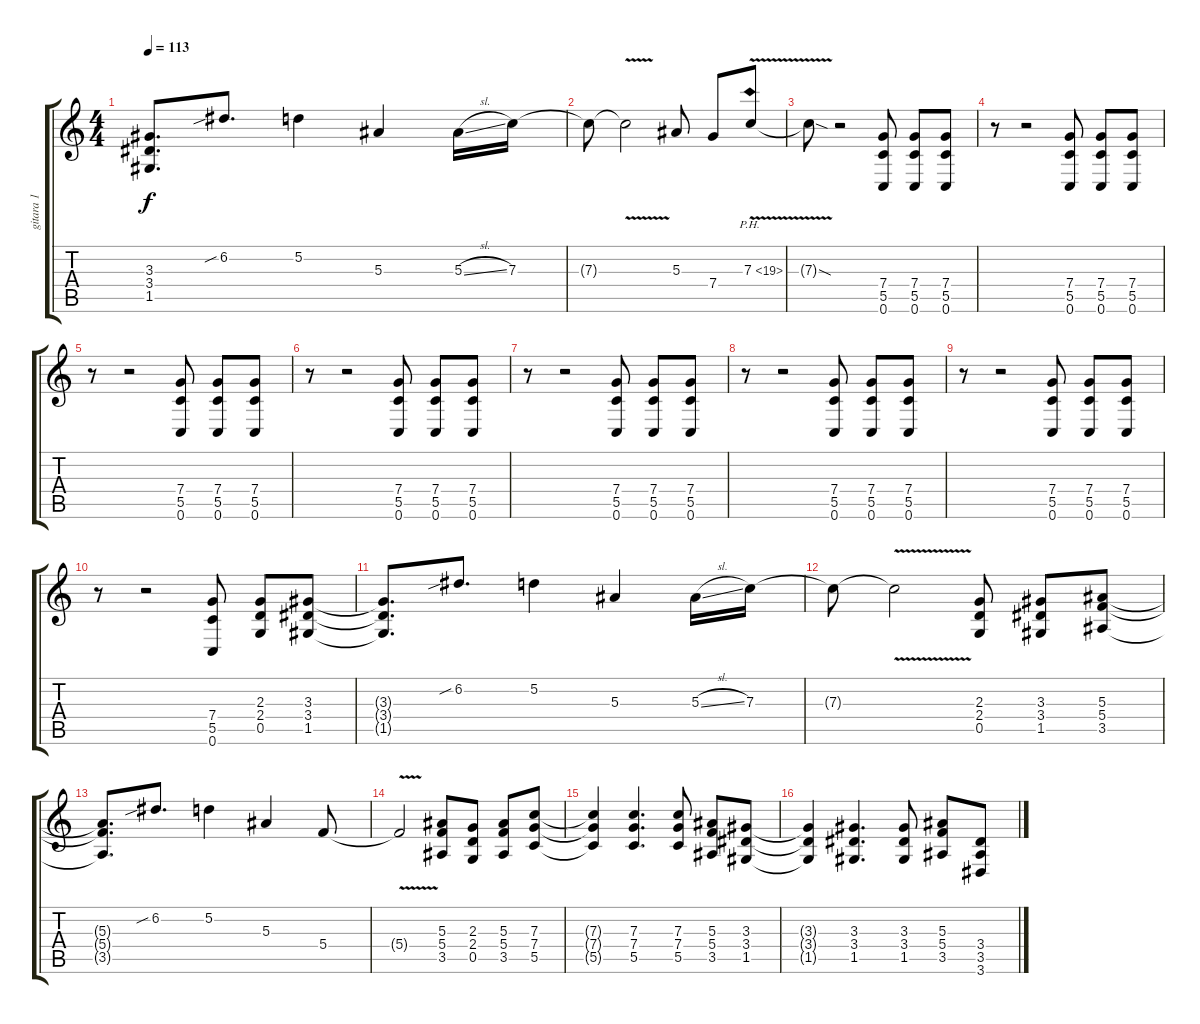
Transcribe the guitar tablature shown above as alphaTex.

\track ("gitara 1" "gitara 1") {instrument distortionguitar}
\staff {score tabs}
\tuning (D4 A3 F3 C3 G2 C2) {hide}
\ts (4 4)
\tempo 113
\clef g2
\ks c
(3.3{t} 3.4{t} 1.5{t}).8{d dy f} 6.2{sib}.8{d} 5.2.4 5.3.4 5.3{sl}.16 7.3.16 |
7.3{t}.8 7.3{v t}.2 5.3.8 7.4.8 7.3{ph 12 v}.8 |
7.3{sod t}.8 r.2 (7.4 5.5 0.6).8 (7.4 5.5 0.6).8 (7.4 5.5 0.6).8 |
r.8 r.2 (7.4 5.5 0.6).8 (7.4 5.5 0.6).8 (7.4 5.5 0.6).8 |
r.8 r.2 (7.4 5.5 0.6).8 (7.4 5.5 0.6).8 (7.4 5.5 0.6).8 |
r.8 r.2 (7.4 5.5 0.6).8 (7.4 5.5 0.6).8 (7.4 5.5 0.6).8 |
r.8 r.2 (7.4 5.5 0.6).8 (7.4 5.5 0.6).8 (7.4 5.5 0.6).8 |
r.8 r.2 (7.4 5.5 0.6).8 (7.4 5.5 0.6).8 (7.4 5.5 0.6).8 |
r.8 r.2 (7.4 5.5 0.6).8 (7.4 5.5 0.6).8 (7.4 5.5 0.6).8 |
r.8 r.2 (7.4 5.5 0.6).8 (2.3 2.4 0.5).8 (3.3 3.4 1.5).8 |
(3.3{t} 3.4{t} 1.5{t}).8{d} 6.2{sib}.8{d} 5.2.4 5.3.4 5.3{sl}.16 7.3.16 |
7.3{t}.8 7.3{v t}.2 (2.3 2.4 0.5).8 (3.3 3.4 1.5).8 (5.3 5.4 3.5).8 |
(5.3{t} 5.4{t} 3.5{t}).8{d} 6.2{sib}.8{d} 5.2.4 5.3.4 5.4.8 |
5.4{v t}.2 (5.3 5.4 3.5).8 (2.3 2.4 0.5).8 (5.3 5.4 3.5).8 (7.3 7.4 5.5).8 |
(7.3{t} 7.4{t} 5.5{t}).4 (7.3 7.4 5.5).4{d} (7.3 7.4 5.5).8 (5.3 5.4 3.5).8 (3.3 3.4 1.5).8 |
(3.3{t} 3.4{t} 1.5{t}).4 (3.3 3.4 1.5).4{d} (3.3 3.4 1.5).8 (5.3 5.4 3.5).8 (3.4 3.5 3.6).8
